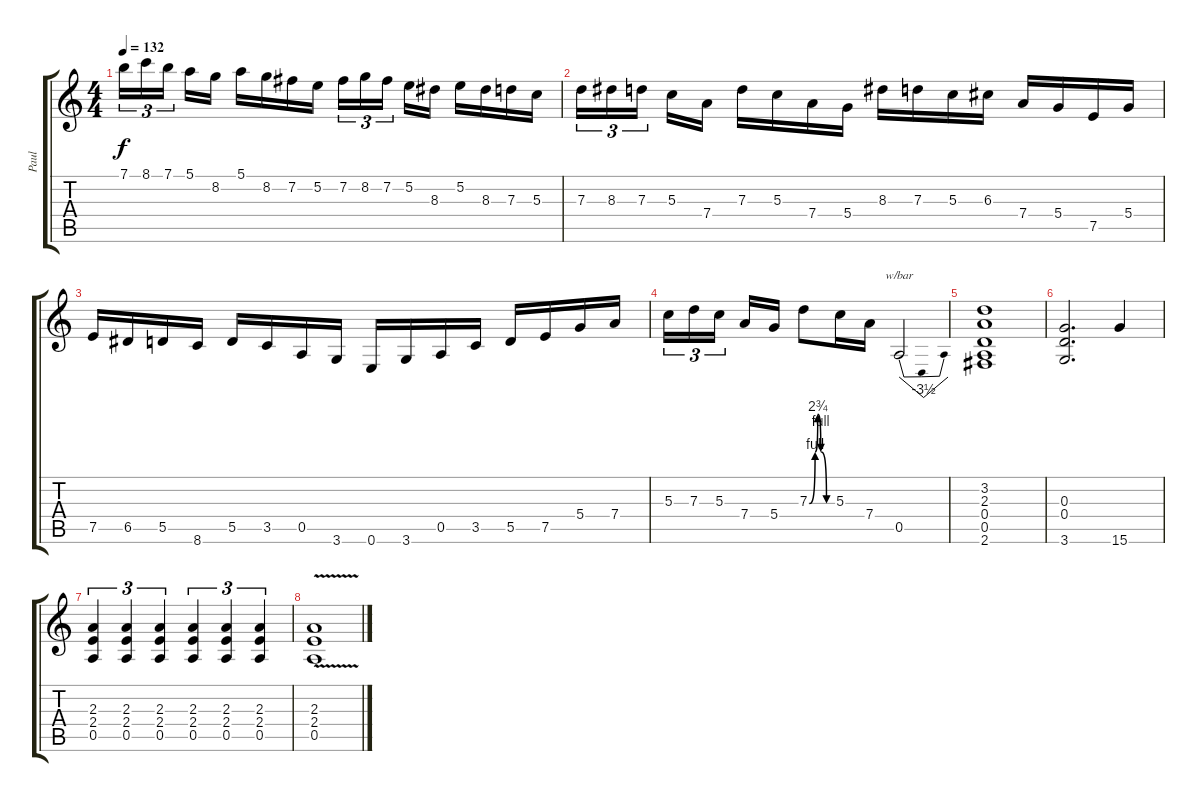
\track ("Paul" "Paul") {instrument distortionguitar}
\staff {score tabs}
\tuning (E4 B3 G3 D3 A2 E2) {hide}
\ts (4 4)
\tempo 132
\clef g2
\ks c
7.1.16{tu (3 2) dy f} 8.1.16{tu (3 2)} 7.1.16{tu (3 2) beam splitsecondary} 5.1.16 8.2.16 5.1.16 8.2.16 7.2.16 5.2.16 7.2.16{tu (3 2)} 8.2.16{tu (3 2)} 7.2.16{tu (3 2) beam splitsecondary} 5.2.16 8.3.16 5.2.16 8.3.16 7.3.16 5.3.16 |
7.3.16{tu (3 2)} 8.3.16{tu (3 2)} 7.3.16{tu (3 2) beam splitsecondary} 5.3.16 7.4.16 7.3.16 5.3.16 7.4.16 5.4.16 8.3.16 7.3.16 5.3.16 6.3.16 7.4.16 5.4.16 7.5.16 5.4.16 |
7.5.16 6.5.16 5.5.16 8.6.16 5.5.16 3.5.16 0.5.16 3.6.16 0.6.16 3.6.16 0.5.16 3.5.16 5.5.16 7.5.16 5.4.16 7.4.16 |
5.3.16{tu (3 2)} 7.3.16{tu (3 2)} 5.3.16{tu (3 2) beam splitsecondary} 7.4.16 5.4.16 7.3{be (custom 0 0 15 4 22 11 30 4 45 0 60 0)}.8 5.3.16 7.4.16 0.5.2{tbe (dip default 0 0 30 -14 60 0)} |
(3.2 2.3 0.4 0.5 2.6).1 |
(0.3 0.4 3.6).2{d} 15.6.4 |
(2.3 2.4 0.5).4{tu (3 2)} (2.3 2.4 0.5).4{tu (3 2)} (2.3 2.4 0.5).4{tu (3 2)} (2.3 2.4 0.5).4{tu (3 2)} (2.3 2.4 0.5).4{tu (3 2)} (2.3 2.4 0.5).4{tu (3 2)} |
(2.3{v} 2.4{v} 0.5{v}).1
